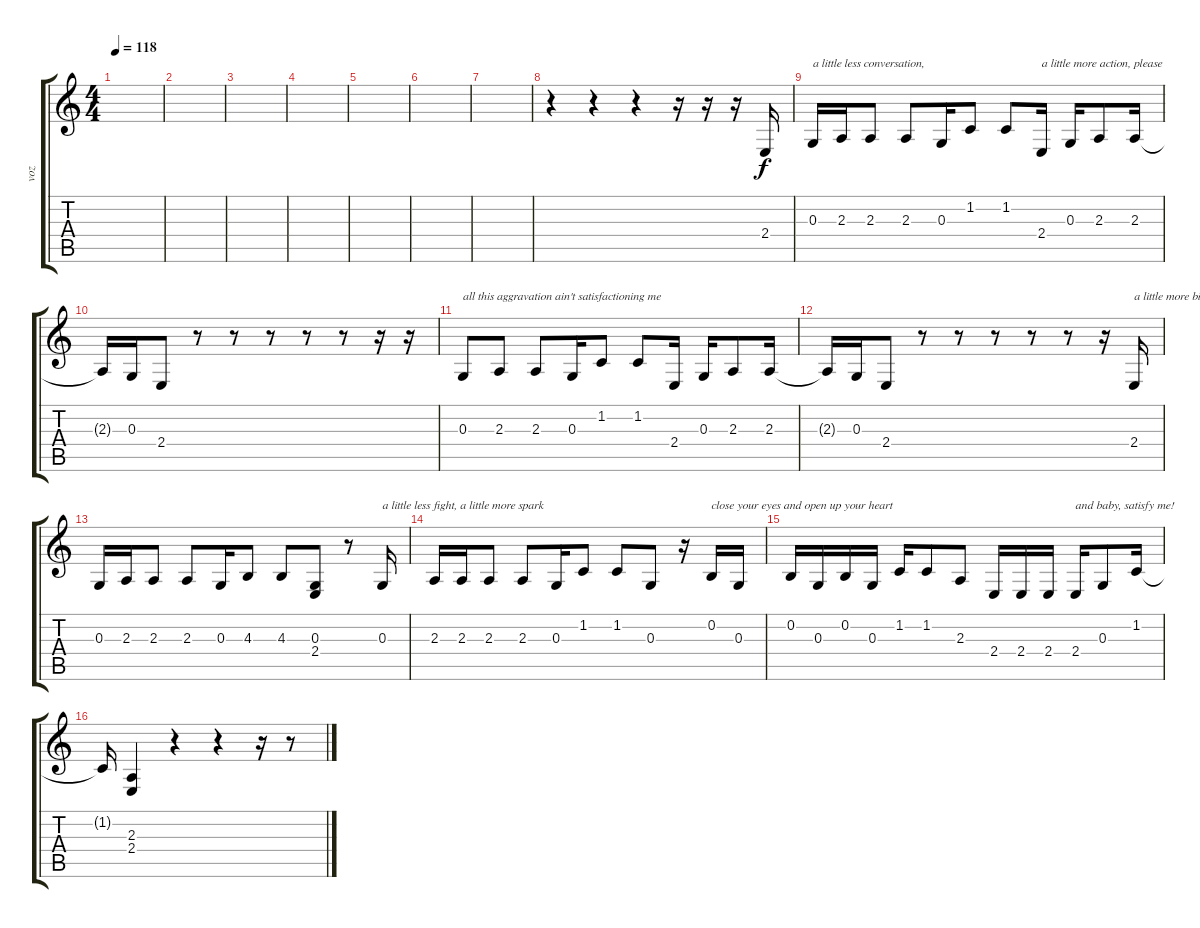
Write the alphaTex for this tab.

\track ("voz" "voz") {instrument accordion}
\staff {score tabs}
\tuning (E4 B3 G3 D3 A2 E2) {hide}
\ts (4 4)
\tempo 118
\clef g2
\ks c
|
|
|
|
|
|
|
r.4 r.4 r.4 r.16 r.16 r.16 2.4.16 |
\section ("" "")
0.3.16{txt "a little less conversation,"} 2.3.16 2.3.8 2.3.8 0.3.16 1.2.8 1.2.8 2.4.16{txt "a little more action, please"} 0.3.16 2.3.8 2.3.16 |
2.3{t}.16 0.3.16 2.4.8 r.8 r.8 r.8 r.8 r.8 r.16 r.16 |
0.3.8{txt "all this aggravation ain't satisfactioning me"} 2.3.8 2.3.8 0.3.16 1.2.8 1.2.8 2.4.16 0.3.16 2.3.8 2.3.16 |
2.3{t}.16 0.3.16 2.4.8 r.8 r.8 r.8 r.8 r.8 r.16 2.4.16{txt "a little more bite, a little less bark"} |
0.3.16 2.3.16 2.3.8 2.3.8 0.3.16 4.3.8 4.3.8 (0.3 2.4).8 r.8 0.3.16{txt "a little less fight, a little more spark"} |
2.3.16 2.3.16 2.3.8 2.3.8 0.3.16 1.2.8 1.2.8 0.3.8 r.16 0.2.16{txt "close your eyes and open up your heart"} 0.3.16 |
0.2.16 0.3.16 0.2.16 0.3.16 1.2.16 1.2.8 2.3.8 2.4.16 2.4.16 2.4.16 2.4.16{txt "and baby, satisfy me!"} 0.3.8 1.2.16 |
1.2{t}.16 (2.3 2.4).4 r.4 r.4 r.16 r.8
